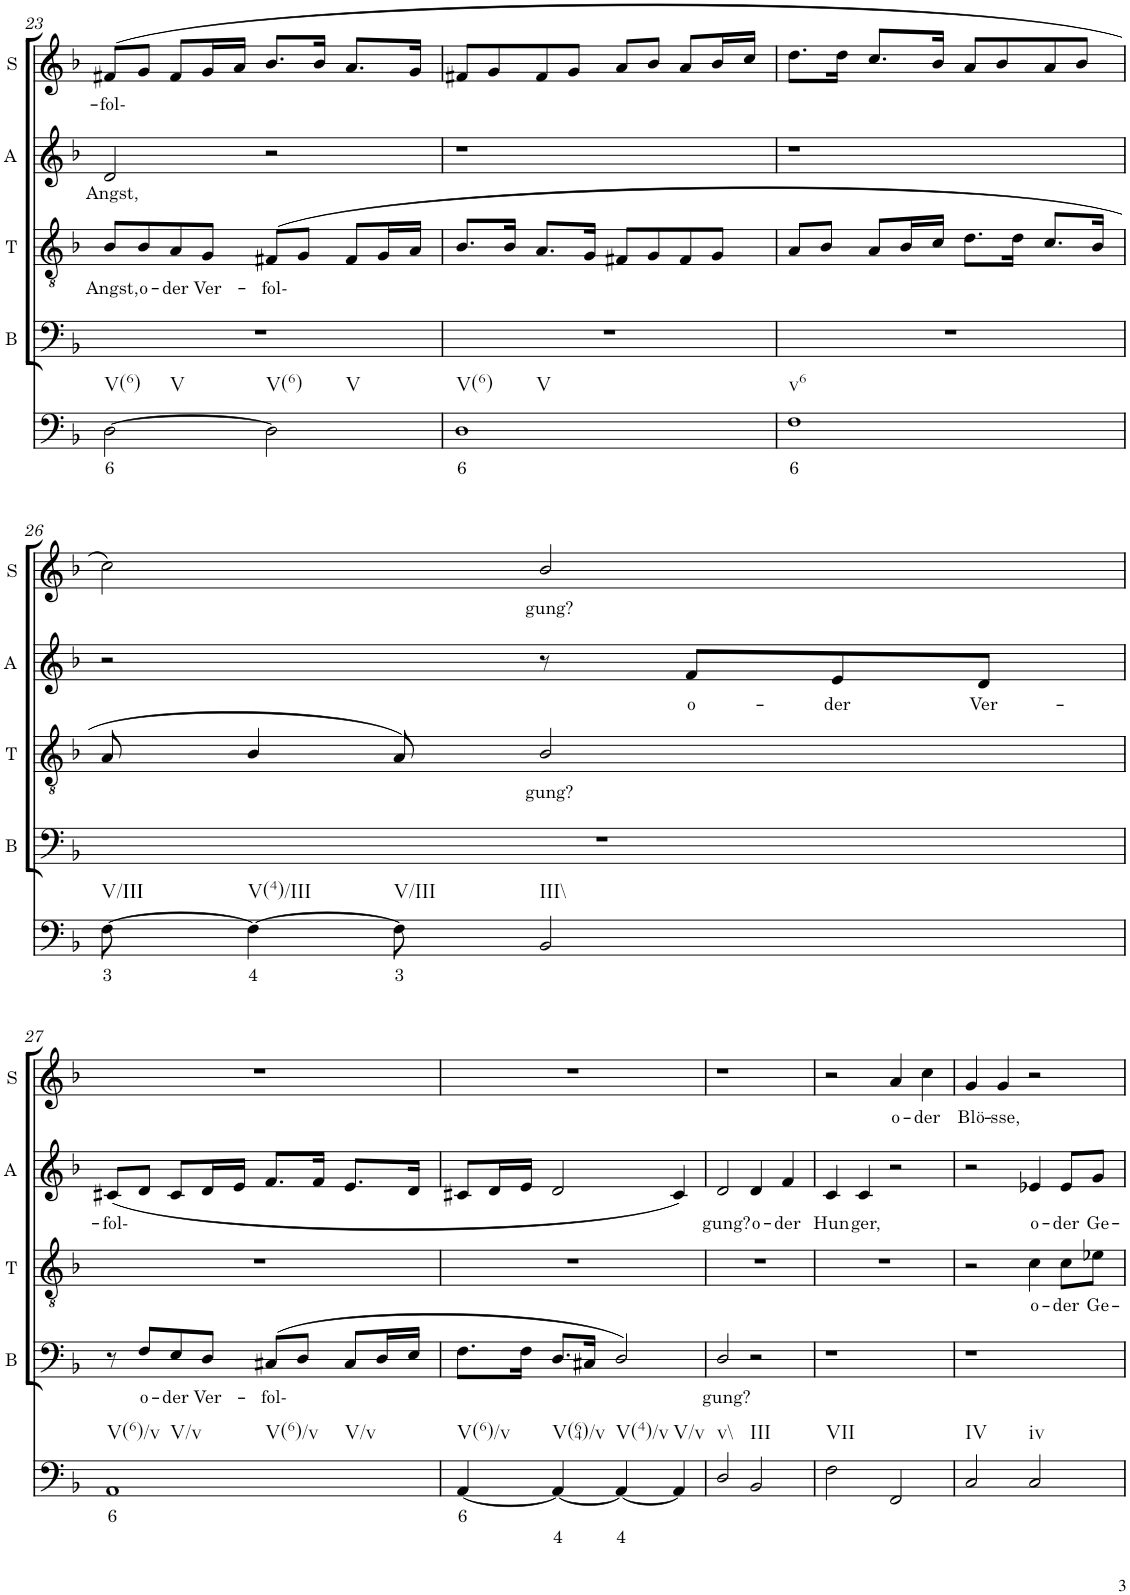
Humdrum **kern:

**kern	**text	**text	**kern	**text	**kern	**text	**kern	**text	**kern	**text
*part5	*part5	*part5	*part4	*part4	*part3	*part3	*part2	*part2	*part1	*part1
*staff5	*staff5	*staff5	*staff4	*staff4	*staff3	*staff3	*staff2	*staff2	*staff1	*staff1
*I"Continuo	*	*	*I"Bass	*	*I"Tenor	*	*I"Alto	*	*I"Soprano	*
*	*	*	*I'B	*	*I'T	*	*I'A	*	*I'S	*
!!LO:PB:g=z
*clefF4	*	*	*clefF4	*	*clefGv2	*	*clefG2	*	*clefG2	*
*k[b-]	*	*	*k[b-]	*	*k[b-]	*	*k[b-]	*	*k[b-]	*
*M4/4	*	*	*M4/4	*	*M4/4	*	*M4/4	*	*M4/4	*
=23	=23	=23	=23	=23	=23	=23	=23	=23	=23	=23
!LO:TX:b:t=V(6)	!	!	!	!	!	!	!	!	!	!
!LO:TX:b:t=V	!	!	!	!	!	!	!	!	!	!
!	!LO:LY:b	!	!	!	!	!LO:LY:b	!	!LO:LY:b	!	!LO:LY:b
[2D\	6	.	1r	.	8B-/L	Angst,	2d/	Angst,	(8f#X/L	fol-
!	!	!	!	!	!	!LO:LY:b	!	!	!	!
.	.	.	.	.	8B-/	o-	.	.	8g/J	.
!	!	!	!	!	!	!LO:LY:b	!	!	!	!
.	.	.	.	.	8A/	der	.	.	8f#/L	.
!	!	!	!	!	!	!LO:LY:b	!	!	!	!
.	.	.	.	.	8G/J	Ver-	.	.	16g/L	.
.	.	.	.	.	.	.	.	.	16a/JJ	.
!LO:TX:b:t=V(6)	!	!	!	!	!	!	!	!	!	!
!LO:TX:b:t=V	!	!	!	!	!	!	!	!	!	!
!	!	!	!	!	!	!LO:LY:b	!	!	!	!
2D\]	.	.	.	.	(8F#X/L	fol-	2r	.	8.b-/L	.
.	.	.	.	.	8G/J	.	.	.	.	.
.	.	.	.	.	.	.	.	.	16b-/Jk	.
.	.	.	.	.	8F#/L	.	.	.	8.a/L	.
.	.	.	.	.	16G/L	.	.	.	.	.
.	.	.	.	.	16A/JJ	.	.	.	16g/Jk	.
=24	=24	=24	=24	=24	=24	=24	=24	=24	=24	=24
!LO:TX:b:t=V(6)	!	!	!	!	!	!	!	!	!	!
!LO:TX:b:t=V	!	!	!	!	!	!	!	!	!	!
!	!LO:LY:b	!	!	!	!	!	!	!	!	!
1D	6	.	1r	.	8.B-/L	.	1r	.	8f#X/L	.
.	.	.	.	.	.	.	.	.	8g/	.
.	.	.	.	.	16B-/Jk	.	.	.	.	.
.	.	.	.	.	8.A/L	.	.	.	8f#/	.
.	.	.	.	.	.	.	.	.	8g/J	.
.	.	.	.	.	16G/Jk	.	.	.	.	.
.	.	.	.	.	8F#X/L	.	.	.	8a/L	.
.	.	.	.	.	8G/	.	.	.	8b-/J	.
.	.	.	.	.	8F#/	.	.	.	8a/L	.
.	.	.	.	.	8G/J	.	.	.	16b-/L	.
.	.	.	.	.	.	.	.	.	16cc/JJ	.
=25	=25	=25	=25	=25	=25	=25	=25	=25	=25	=25
!LO:TX:b:t=v6	!	!	!	!	!	!	!	!	!	!
!	!LO:LY:b	!	!	!	!	!	!	!	!	!
1F	6	.	1r	.	8A/L	.	1r	.	8.dd\L	.
.	.	.	.	.	8B-/J	.	.	.	.	.
.	.	.	.	.	.	.	.	.	16dd\Jk	.
.	.	.	.	.	8A/L	.	.	.	8.cc/L	.
.	.	.	.	.	16B-/L	.	.	.	.	.
.	.	.	.	.	16c/JJ	.	.	.	16b-/Jk	.
.	.	.	.	.	8.d\L	.	.	.	8a/L	.
.	.	.	.	.	.	.	.	.	8b-/	.
.	.	.	.	.	16d\Jk	.	.	.	.	.
.	.	.	.	.	8.c/L	.	.	.	8a/	.
.	.	.	.	.	.	.	.	.	8b-/J	.
.	.	.	.	.	16B-/Jk	.	.	.	.	.
!!LO:LB:g=z
=26	=26	=26	=26	=26	=26	=26	=26	=26	=26	=26
!LO:TX:b:t=V/III	!	!	!	!	!	!	!	!	!	!
!	!LO:LY:b	!	!	!	!	!	!	!	!	!
[8F\	3	.	1r	.	8A/	.	2r	.	2cc\)	.
!LO:TX:b:t=V(4)/III	!	!	!	!	!	!	!	!	!	!
!	!LO:LY:b	!	!	!	!	!	!	!	!	!
4F\_	4	.	.	.	4B-/	.	.	.	.	.
!LO:TX:b:t=V/III	!	!	!	!	!	!	!	!	!	!
!	!LO:LY:b	!	!	!	!	!	!	!	!	!
8F\]	3	.	.	.	8A/)	.	.	.	.	.
!LO:TX:b:t=III\\	!	!	!	!	!	!	!	!	!	!
!	!	!	!	!	!	!LO:LY:b	!	!	!	!LO:LY:b
2BB-/	.	.	.	.	2B-/	gung?	8r	.	2b-/	gung?
!	!	!	!	!	!	!	!	!LO:LY:b	!	!
.	.	.	.	.	.	.	8f/L	o-	.	.
!	!	!	!	!	!	!	!	!LO:LY:b	!	!
.	.	.	.	.	.	.	8e/	der	.	.
!	!	!	!	!	!	!	!	!LO:LY:b	!	!
.	.	.	.	.	.	.	8d/J	Ver-	.	.
!!LO:LB:g=z
=27	=27	=27	=27	=27	=27	=27	=27	=27	=27	=27
!LO:TX:b:t=V(6)/v	!	!	!	!	!	!	!	!	!	!
!LO:TX:b:t=V/v	!	!	!	!	!	!	!	!	!	!
!LO:TX:b:t=V(6)/v	!	!	!	!	!	!	!	!	!	!
!LO:TX:b:t=V/v	!	!	!	!	!	!	!	!	!	!
!	!LO:LY:b	!	!	!	!	!	!	!LO:LY:b	!	!
1AA	6	.	8r	.	1r	.	(8c#X/L	fol-	1r	.
!	!	!	!	!LO:LY:b	!	!	!	!	!	!
.	.	.	8F/L	o-	.	.	8d/J	.	.	.
!	!	!	!	!LO:LY:b	!	!	!	!	!	!
.	.	.	8E/	der	.	.	8c#/L	.	.	.
!	!	!	!	!LO:LY:b	!	!	!	!	!	!
.	.	.	8D/J	Ver-	.	.	16d/L	.	.	.
.	.	.	.	.	.	.	16e/JJ	.	.	.
!	!	!	!	!LO:LY:b	!	!	!	!	!	!
.	.	.	(8C#X/L	fol-	.	.	8.f/L	.	.	.
.	.	.	8D/J	.	.	.	.	.	.	.
.	.	.	.	.	.	.	16f/Jk	.	.	.
.	.	.	8C#/L	.	.	.	8.e/L	.	.	.
.	.	.	16D/L	.	.	.	.	.	.	.
.	.	.	16E/JJ	.	.	.	16d/Jk	.	.	.
=28	=28	=28	=28	=28	=28	=28	=28	=28	=28	=28
!LO:TX:b:t=V(6)/v	!	!	!	!	!	!	!	!	!	!
!	!LO:LY:b	!	!	!	!	!	!	!	!	!
[4AA/	6	.	8.F\L	.	1r	.	8c#X/L	.	1r	.
.	.	.	.	.	.	.	16d/L	.	.	.
.	.	.	16F\Jk	.	.	.	16e/JJ	.	.	.
!LO:TX:b:t=V(64)/v	!	!	!	!	!	!	!	!	!	!
!	!	!LO:LY:b	!	!	!	!	!	!	!	!
4AA/_	.	4	8.D/L	.	.	.	2d/	.	.	.
.	.	.	16C#X/Jk	.	.	.	.	.	.	.
!LO:TX:b:t=V(4)/v	!	!	!	!	!	!	!	!	!	!
!	!	!LO:LY:b	!	!	!	!	!	!	!	!
4AA/_	.	4	2D/)	.	.	.	.	.	.	.
!LO:TX:b:t=V/v	!	!	!	!	!	!	!	!	!	!
4AA/]	.	.	.	.	.	.	4c#/)	.	.	.
=29	=29	=29	=29	=29	=29	=29	=29	=29	=29	=29
!LO:TX:b:t=v\\	!	!	!	!	!	!	!	!	!	!
!	!	!	!	!LO:LY:b	!	!	!	!LO:LY:b	!	!
2D/	.	.	2D/	gung?	1r	.	2d/	gung?	1r	.
!LO:TX:b:t=III	!	!	!	!	!	!	!	!	!	!
!	!	!	!	!	!	!	!	!LO:LY:b	!	!
2BB-/	.	.	2r	.	.	.	4d/	o-	.	.
!	!	!	!	!	!	!	!	!LO:LY:b	!	!
.	.	.	.	.	.	.	4f/	der	.	.
=30	=30	=30	=30	=30	=30	=30	=30	=30	=30	=30
!LO:TX:b:t=VII	!	!	!	!	!	!	!	!	!	!
!	!	!	!	!	!	!	!	!LO:LY:b	!	!
2F\	.	.	1r	.	1r	.	4c/	Hun-	2r	.
!	!	!	!	!	!	!	!	!LO:LY:b	!	!
.	.	.	.	.	.	.	4c/	ger,	.	.
!	!	!	!	!	!	!	!	!	!	!LO:LY:b
2FF/	.	.	.	.	.	.	2r	.	4a/	o-
!	!	!	!	!	!	!	!	!	!	!LO:LY:b
.	.	.	.	.	.	.	.	.	4cc\	der
=31	=31	=31	=31	=31	=31	=31	=31	=31	=31	=31
!LO:TX:b:t=IV	!	!	!	!	!	!	!	!	!	!
!	!	!	!	!	!	!	!	!	!	!LO:LY:b
2C/	.	.	1r	.	2r	.	2r	.	4g/	Blö-
!	!	!	!	!	!	!	!	!	!	!LO:LY:b
.	.	.	.	.	.	.	.	.	4g/	sse,
!LO:TX:b:t=iv	!	!	!	!	!	!	!	!	!	!
!	!	!	!	!	!	!LO:LY:b	!	!LO:LY:b	!	!
2C/	.	.	.	.	4c\	o-	4e-X/	o-	2r	.
!	!	!	!	!	!	!LO:LY:b	!	!LO:LY:b	!	!
.	.	.	.	.	8c\L	der	8e-/L	der	.	.
!	!	!	!	!	!	!LO:LY:b	!	!LO:LY:b	!	!
.	.	.	.	.	8e-X\J	Ge-	8g/J	Ge-	.	.
=	=	=	=	=	=	=	=	=	=	=
*-	*-	*-	*-	*-	*-	*-	*-	*-	*-	*-
